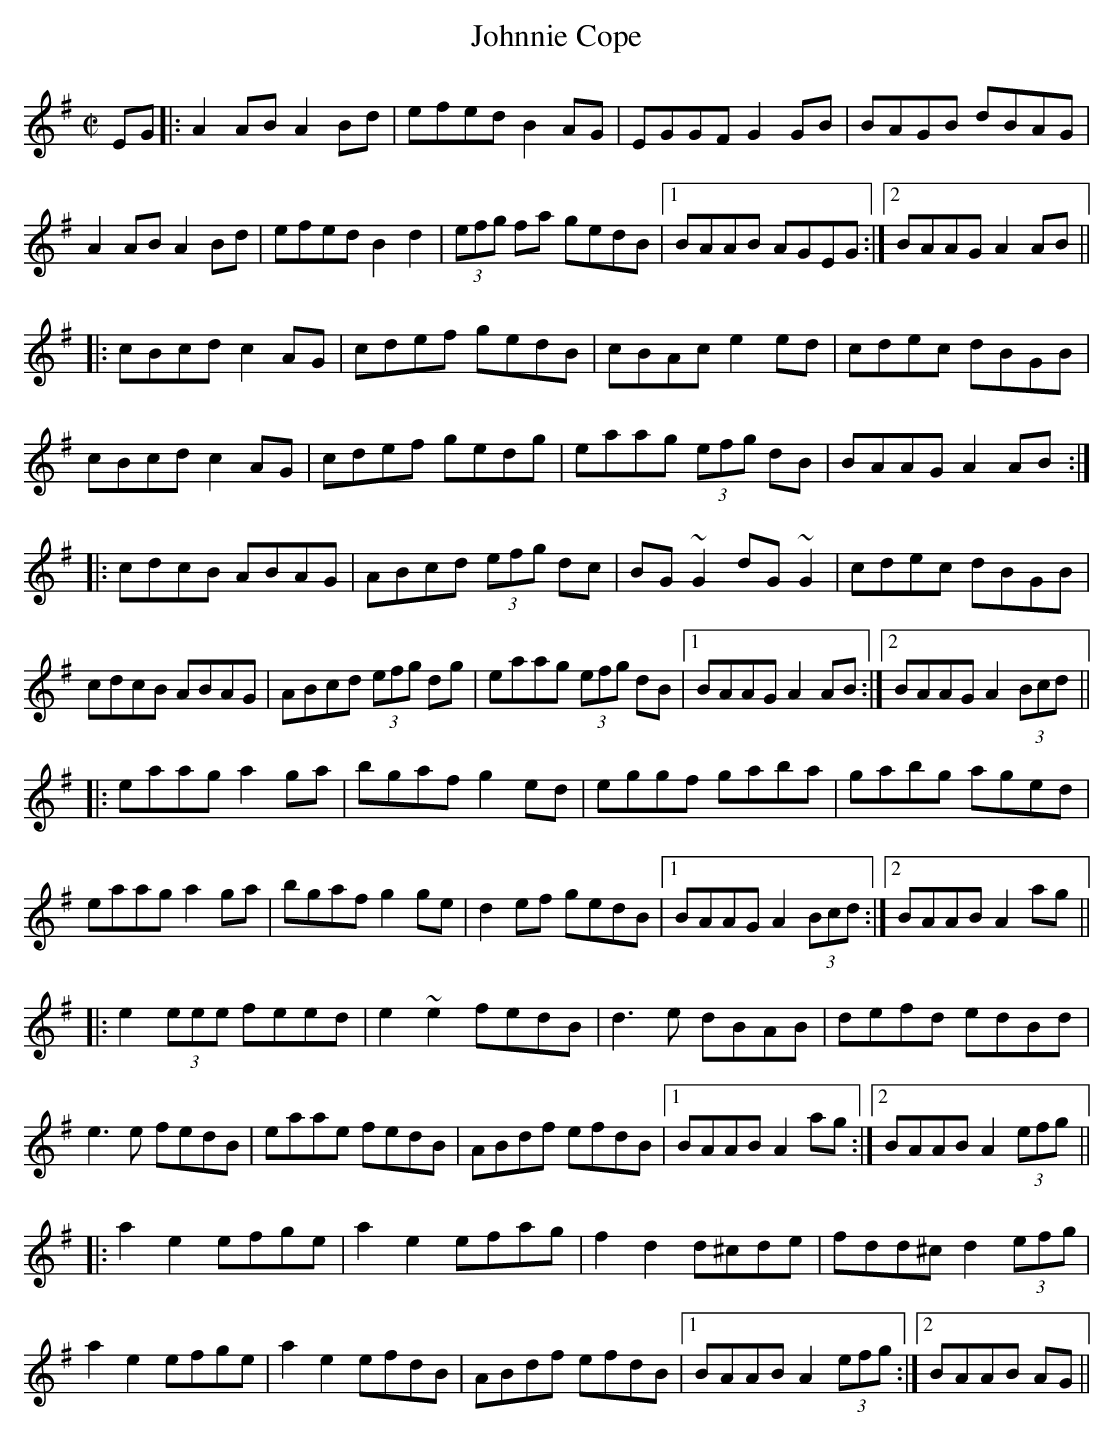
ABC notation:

X:1
T:Johnnie Cope
M:C|
K:Ador
EG|:A2AB A2Bd|efed B2AG|EGGF G2GB|BAGB dBAG|
A2AB A2Bd|efed B2d2|(3efg fa gedB|1 BAAB AGEG:|2 BAAG A2AB||
|:cBcd c2AG|cdef gedB|cBAc e2ed|cdec dBGB|
cBcd c2AG|cdef gedg|eaag (3efg dB|BAAG A2AB:|
|:cdcB ABAG|ABcd (3efg dc|BG~G2 dG~G2|cdec dBGB|
cdcB ABAG|ABcd (3efg dg|eaag (3efg dB|1 BAAG A2AB:|2 BAAG A2 (3Bcd||
|:eaag a2ga|bgaf g2ed|eggf gaba|gabg aged|
eaag a2ga|bgaf g2ge|d2ef gedB|1 BAAG A2 (3Bcd:|2 BAAB A2ag||
|:e2 (3eee feed|e2~e2 fedB|d3e dBAB|defd edBd|
e3e fedB|eaae fedB|ABdf efdB|1 BAAB A2ag:|2 BAAB A2 (3efg||
|:a2e2 efge|a2e2 efag|f2d2 d^cde|fdd^c d2 (3efg|
a2e2 efge|a2e2 efdB|ABdf efdB|1 BAAB A2 (3efg:|2 BAAB AG||
